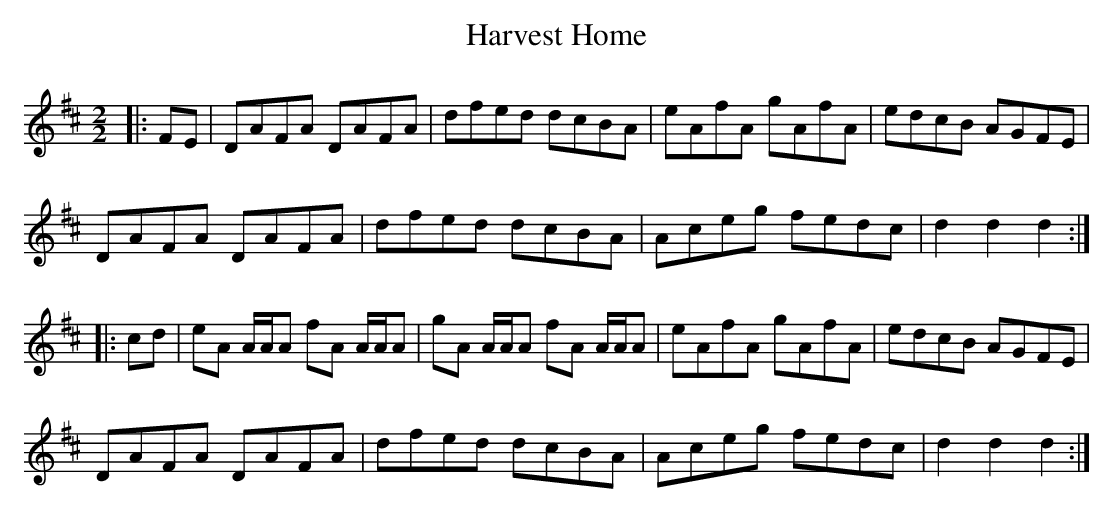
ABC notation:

X:1
T:Harvest Home
M:2/2
L:1/8
K:D
|: FE |\
DAFA DAFA|dfed dcBA|eAfA gAfA|edcB AGFE|
DAFA DAFA|dfed dcBA|Aceg fedc|d2 d2 d2 :|
|:cd |\
eA A/A/A fA A/A/A|gA A/A/A fA A/A/A|eAfA gAfA|edcB AGFE|
DAFA DAFA|dfed dcBA|Aceg fedc|d2 d2 d2 :|
